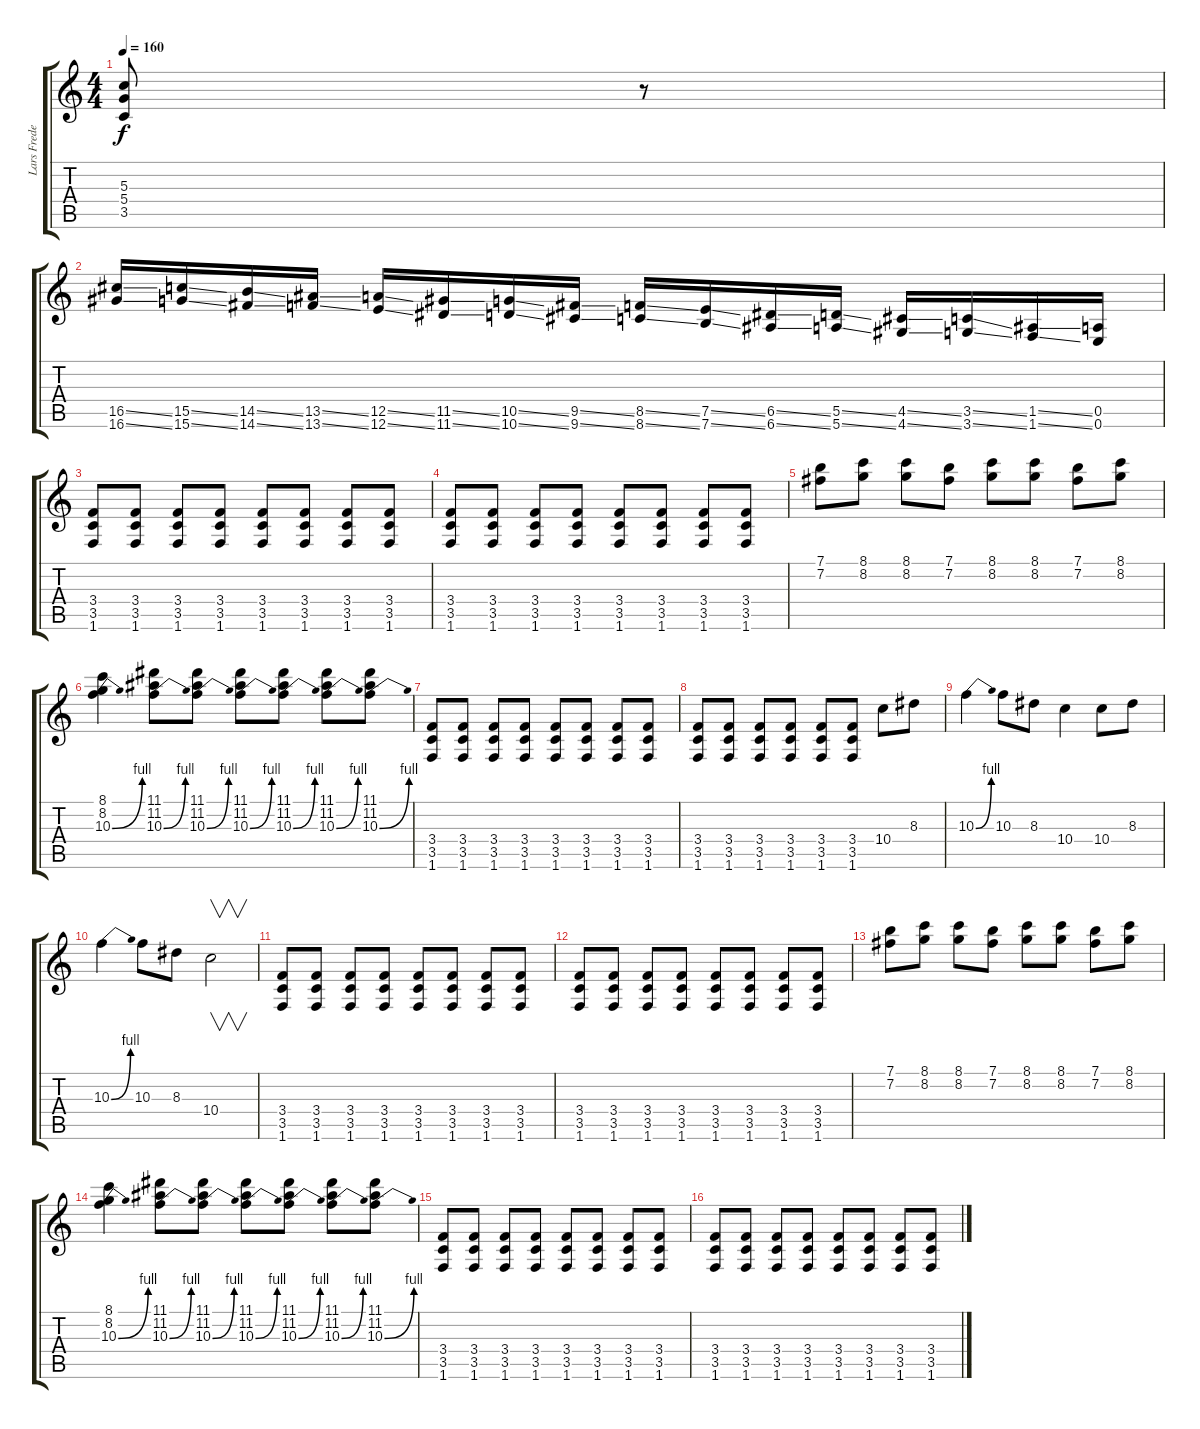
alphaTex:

\track ("Lars Frederikson" "Lars Frede") {instrument distortionguitar}
\staff {score tabs}
\tuning (E4 B3 G3 D3 A2 E2) {hide}
\ts (4 4)
\tempo 160
\clef g2
\ks c
(5.3 5.4 3.5).8{dy f} r.8 |
(16.5{ss} 16.6{ss}).16 (15.5{ss} 15.6{ss}).16 (14.5{ss} 14.6{ss}).16 (13.5{ss} 13.6{ss}).16 (12.5{ss} 12.6{ss}).16 (11.5{ss} 11.6{ss}).16 (10.5{ss} 10.6{ss}).16 (9.5{ss} 9.6{ss}).16 (8.5{ss} 8.6{ss}).16 (7.5{ss} 7.6{ss}).16 (6.5{ss} 6.6{ss}).16 (5.5{ss} 5.6{ss}).16 (4.5{ss} 4.6{ss}).16 (3.5{ss} 3.6{ss}).16 (1.5{ss} 1.6{ss}).16 (0.5 0.6).16 |
(3.4 3.5 1.6).8 (3.4 3.5 1.6).8 (3.4 3.5 1.6).8 (3.4 3.5 1.6).8 (3.4 3.5 1.6).8 (3.4 3.5 1.6).8 (3.4 3.5 1.6).8 (3.4 3.5 1.6).8 |
(3.4 3.5 1.6).8 (3.4 3.5 1.6).8 (3.4 3.5 1.6).8 (3.4 3.5 1.6).8 (3.4 3.5 1.6).8 (3.4 3.5 1.6).8 (3.4 3.5 1.6).8 (3.4 3.5 1.6).8 |
(7.1 7.2).8 (8.1 8.2).8 (8.1 8.2).8 (7.1 7.2).8 (8.1 8.2).8 (8.1 8.2).8 (7.1 7.2).8 (8.1 8.2).8 |
(8.1 8.2 10.3{be (bend 0 0 60 4)}).4 (11.1 11.2 10.3{be (bend 0 0 60 4)}).8 (11.1 11.2 10.3{be (bend 0 0 60 4)}).8 (11.1 11.2 10.3{be (bend 0 0 60 4)}).8 (11.1 11.2 10.3{be (bend 0 0 60 4)}).8 (11.1 11.2 10.3{be (bend 0 0 60 4)}).8 (11.1 11.2 10.3{be (bend 0 0 60 4)}).8 |
(3.4 3.5 1.6).8 (3.4 3.5 1.6).8 (3.4 3.5 1.6).8 (3.4 3.5 1.6).8 (3.4 3.5 1.6).8 (3.4 3.5 1.6).8 (3.4 3.5 1.6).8 (3.4 3.5 1.6).8 |
(3.4 3.5 1.6).8 (3.4 3.5 1.6).8 (3.4 3.5 1.6).8 (3.4 3.5 1.6).8 (3.4 3.5 1.6).8 (3.4 3.5 1.6).8 10.4.8 8.3.8 |
10.3{be (bend 0 0 60 4)}.4 10.3.8 8.3.8 10.4.4 10.4.8 8.3.8 |
10.3{be (bend 0 0 60 4)}.4 10.3.8 8.3.8 10.4.2{v} |
(3.4 3.5 1.6).8 (3.4 3.5 1.6).8 (3.4 3.5 1.6).8 (3.4 3.5 1.6).8 (3.4 3.5 1.6).8 (3.4 3.5 1.6).8 (3.4 3.5 1.6).8 (3.4 3.5 1.6).8 |
(3.4 3.5 1.6).8 (3.4 3.5 1.6).8 (3.4 3.5 1.6).8 (3.4 3.5 1.6).8 (3.4 3.5 1.6).8 (3.4 3.5 1.6).8 (3.4 3.5 1.6).8 (3.4 3.5 1.6).8 |
(7.1 7.2).8 (8.1 8.2).8 (8.1 8.2).8 (7.1 7.2).8 (8.1 8.2).8 (8.1 8.2).8 (7.1 7.2).8 (8.1 8.2).8 |
(8.1 8.2 10.3{be (bend 0 0 60 4)}).4 (11.1 11.2 10.3{be (bend 0 0 60 4)}).8 (11.1 11.2 10.3{be (bend 0 0 60 4)}).8 (11.1 11.2 10.3{be (bend 0 0 60 4)}).8 (11.1 11.2 10.3{be (bend 0 0 60 4)}).8 (11.1 11.2 10.3{be (bend 0 0 60 4)}).8 (11.1 11.2 10.3{be (bend 0 0 60 4)}).8 |
(3.4 3.5 1.6).8 (3.4 3.5 1.6).8 (3.4 3.5 1.6).8 (3.4 3.5 1.6).8 (3.4 3.5 1.6).8 (3.4 3.5 1.6).8 (3.4 3.5 1.6).8 (3.4 3.5 1.6).8 |
(3.4 3.5 1.6).8 (3.4 3.5 1.6).8 (3.4 3.5 1.6).8 (3.4 3.5 1.6).8 (3.4 3.5 1.6).8 (3.4 3.5 1.6).8 (3.4 3.5 1.6).8 (3.4 3.5 1.6).8
